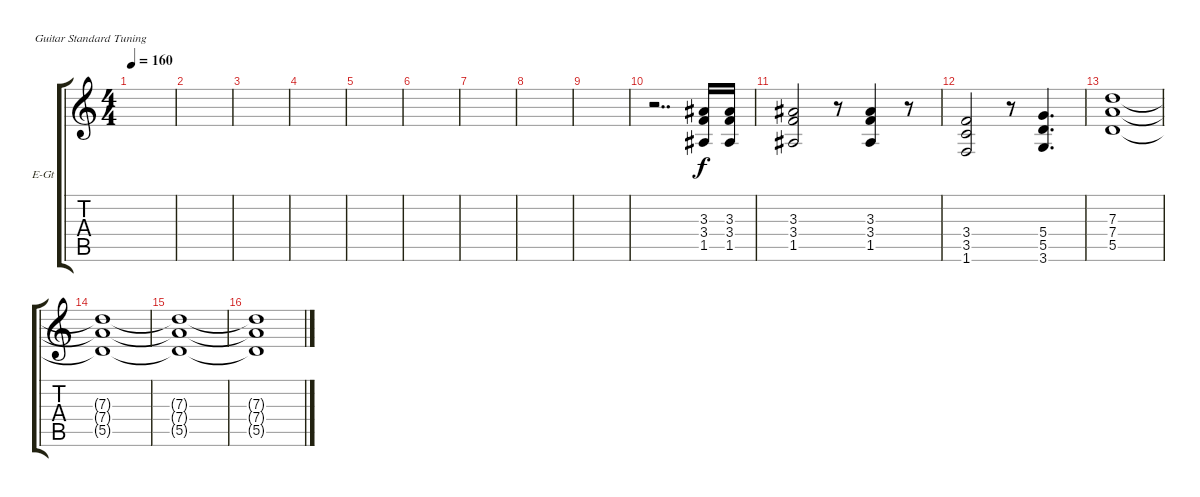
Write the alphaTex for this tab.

\defaultSystemsLayout 4
\bracketExtendMode groupsimilarinstruments
\firstSystemTrackNameOrientation horizontal
\otherSystemsTrackNameOrientation horizontal
\track ("Electric Guitar" "E-Gt") {instrument distortionguitar}
\staff {score tabs}
\tuning (E4 B3 G3 D3 A2 E2)
\ts (4 4)
\tempo 160
\clef g2
\scale
0.487395
\ks c
|
\scale
0.256303 |
\scale
0.256303 |
\scale
0.333333 |
\scale
0.333333 |
\scale
0.333333 |
\scale
0.333333 |
\scale
0.333333 |
\scale
0.333333 |
\scale
0.333333 r.2{dd} (3.3 3.4 1.5).16 (3.3 3.4 1.5).16 |
\scale
0.333333 (3.3 3.4 1.5).2 r.8 (3.4 1.5 3.3).4 r.8 |
\scale
0.333333 (3.4 3.5 1.6).2 r.8 (5.4 5.5 3.6).4{d} |
\scale
0.333333 (7.3 7.4 5.5).1 |
\scale
0.333333 (7.3{t} 7.4{t} 5.5{t}).1 |
\scale
0.333333 (7.3{t} 7.4{t} 5.5{t}).1 |
\scale
0.333333 (7.3{t} 7.4{t} 5.5{t}).1
